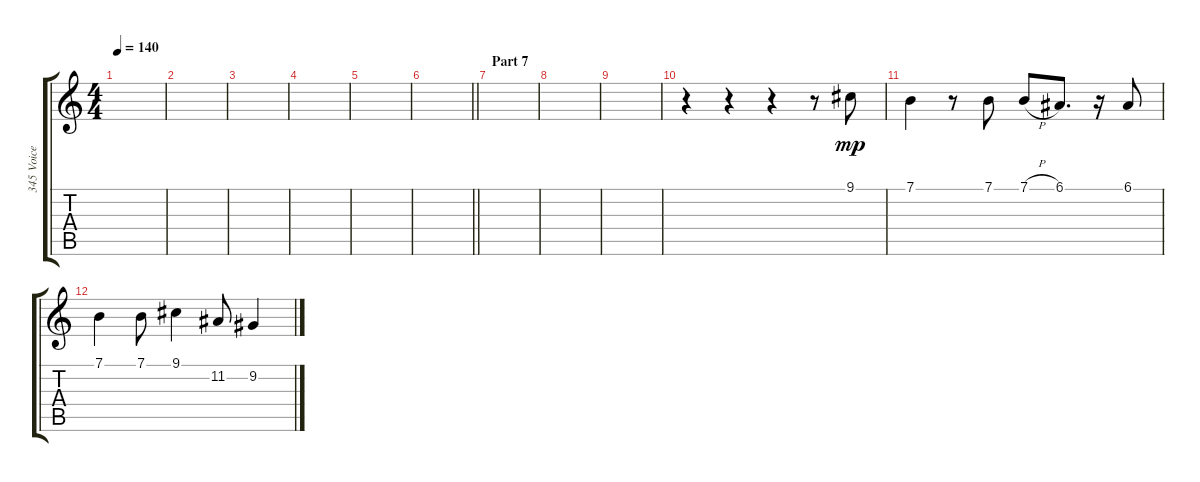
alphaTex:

\track ("345 Voice" "345 Voice") {instrument pad7halo}
\staff {score tabs}
\tuning (E4 B3 G3 D3 A2 E2) {hide}
\ts (4 4)
\tempo 140
\clef g2
\ks c
|
|
|
|
|
\barLineRight lightlight
|
\section ("" "Part 7")
|
|
|
r.4 r.4 r.4 r.8 9.1.8{dy mp} |
7.1.4 r.8 7.1.8 7.1{h}.8 6.1.8{d} r.16 6.1.8 |
7.1.4 7.1.8 9.1.4 11.2.8 9.2.4
